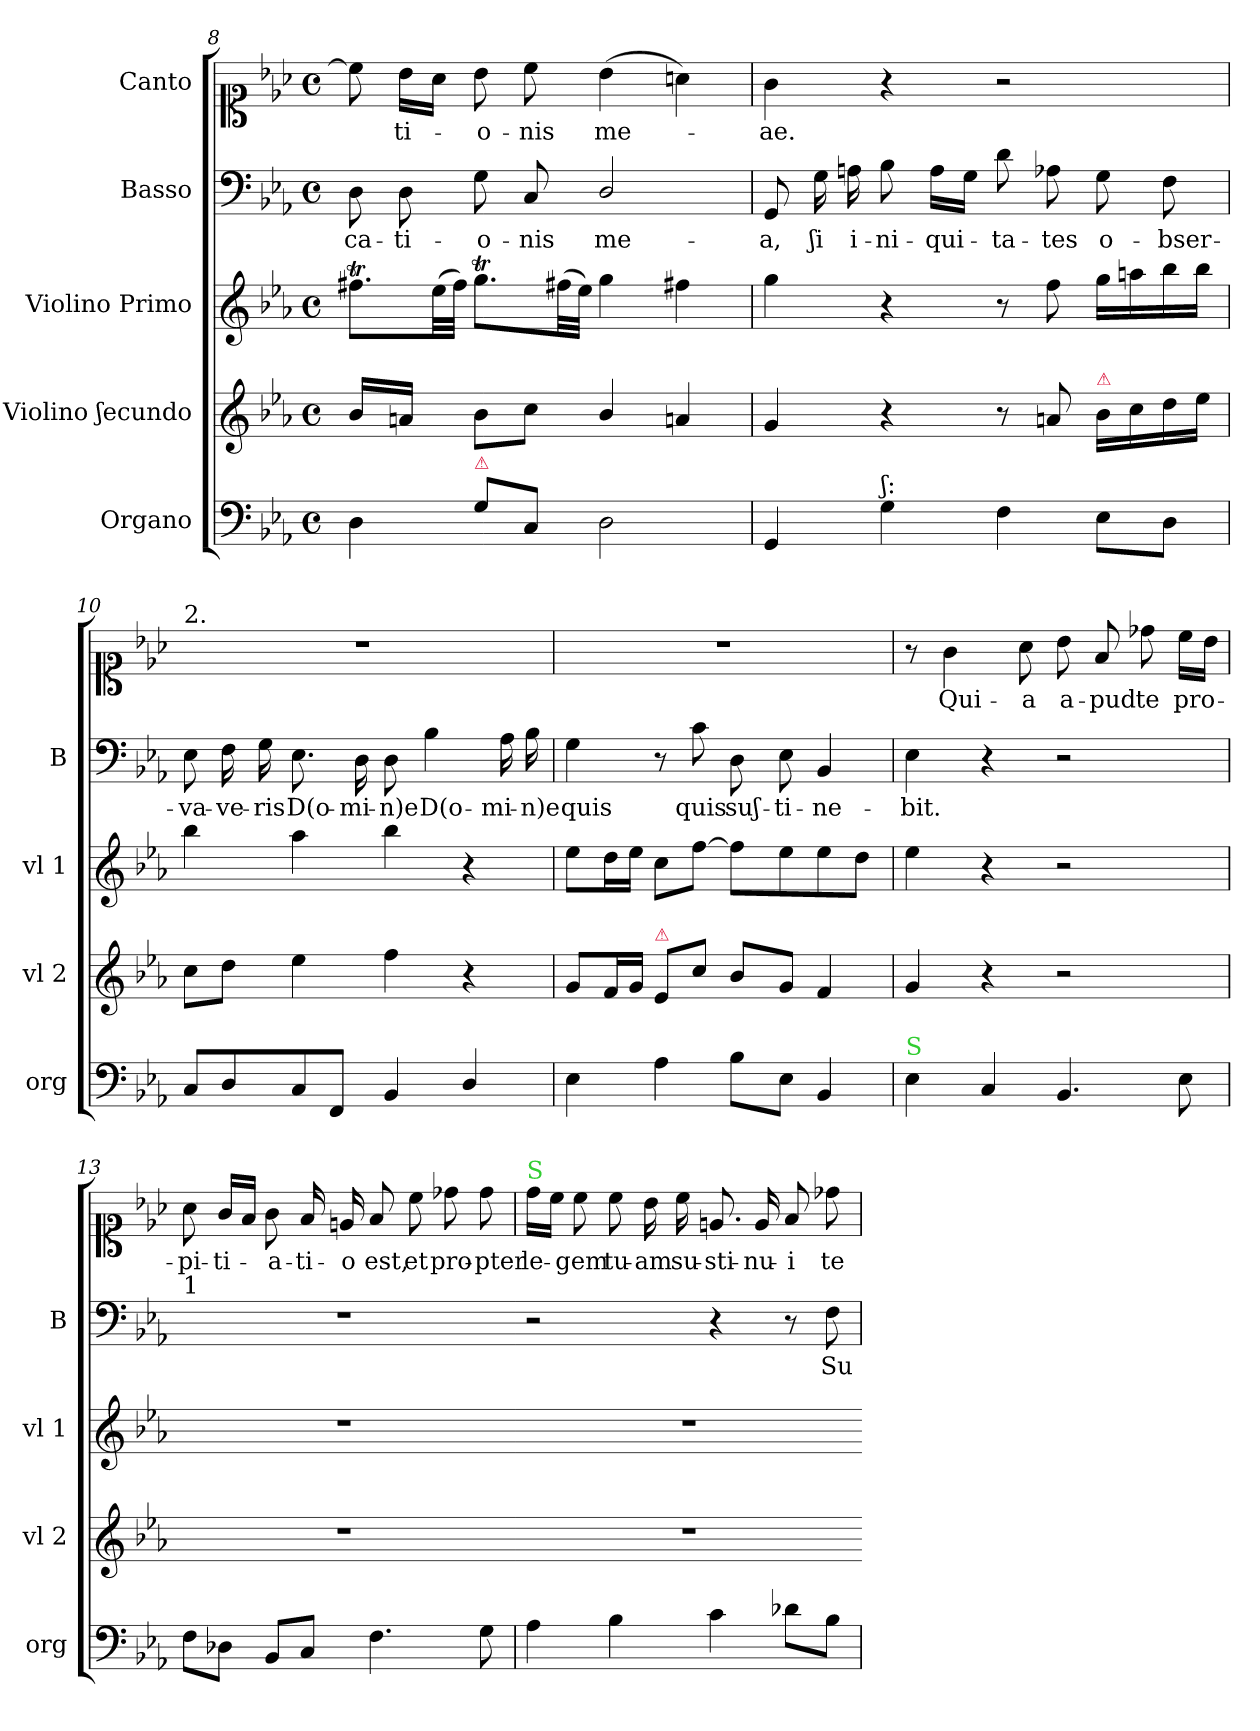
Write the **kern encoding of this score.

**kern	**kern	**kern	**kern	**text	**kern	**text
*part5	*part4	*part3	*part2	*part2	*part1	*part1
*staff5	*staff4	*staff3	*staff2	*staff2	*staff1	*staff1
*I"Organo	*I"Violino ʃecundo	*I"Violino Primo	*I"Basso	*	*I"Canto	*
*I'org	*I'vl 2	*I'vl 1	*I'B	*	*	*
*clefF4	*clefG2	*clefG2	*clefF4	*	*clefC1	*
*k[b-e-a-]	*k[b-e-a-]	*k[b-e-a-]	*k[b-e-a-]	*	*k[b-e-a-]	*
*M4/4	*M4/4	*M4/4	*M4/4	*	*M4/4	*
*met(c)	*met(c)	*met(c)	*met(c)	*	*met(c)	*
=8	=8	=8	=8	=8	=8	=8
!	!LO:N:vis=16	!	!	!	!	!
4D\	8b-/LL	8.ff#Xt\L	8D\	-ca-	8cc\]	.
!	!LO:N:vis=16	!	!	!	!	!
.	8an/JJ	.	8D\	-ti-	16b-\LL	-ti-
.	.	(32ee-\LL	.	.	16a-\JJ	.
.	.	32ff#\JJJ)	.	.	.	.
!LO:TX:a:color=crimson:t=⚠	!	!	!	!	!	!
8G\L	8b-\L	8.ggt\L	8G\	-o-	8b-\	-o-
8C/J	8cc\J	.	8C/	-nis	8cc\	-nis
.	.	(32ff#X\LL	.	.	.	.
.	.	32ee-\JJJ)	.	.	.	.
2D\	4b-/	4gg\	2D/	me-	(4b-\	me-
.	4an/	4ff#X\	.	.	4an\)	.
=9	=9	=9	=9	=9	=9	=9
4GG/	4g/	4gg\	8GG/	-a,	4g\	-ae.
.	.	.	16G\	ʃi	.	.
.	.	.	16An\	i-	.	.
!LO:TX:a:t=ʃ&colon;	!	!	!	!	!	!
4G\	4r	4r	8B-\	-ni-	4r	.
.	.	.	16A\LL	-qui-	.	.
.	.	.	16G\JJ	.	.	.
4F\	8r	8r	8d\	-ta-	2r	.
.	8an/	8ff\	8A-X\	-tes	.	.
!	!LO:TX:a:color=crimson:t=⚠	!	!	!	!	!
8E-\L	16b-\LL	16gg\LL	8G\	o-	.	.
.	16cc\	16aan\	.	.	.	.
8D\J	16dd\	16bb-\	8F\	-bser-	.	.
.	16ee-\JJ	16bb-\JJ	.	.	.	.
=10	=10	=10	=10	=10	=10	=10
!	!	!	!	!	!LO:TX:a:t=2.	!
8C/L	8cc\L	4bb-\	8E-\	-va-	1r	.
8D/	8dd\J	.	16F\	-ve-	.	.
.	.	.	16G\	-ris	.	.
8C/	4ee-\	4aa-\	8.E-\	D(o-	.	.
8FF/J	.	.	.	.	.	.
.	.	.	16D\	-mi-	.	.
4BB-/	4ff\	4bb-\	8D\	-n)e	.	.
!	!	!	!	!LO:LY:i	!	!
.	.	.	4B-\	D(o-	.	.
4D/	4r	4r	.	.	.	.
!	!	!	!	!LO:LY:i	!	!
.	.	.	16A-\	-mi-	.	.
!	!	!	!	!LO:LY:i	!	!
.	.	.	16B-\	-n)e	.	.
=11	=11	=11	=11	=11	=11	=11
4E-\	8g/L	8ee-\L	4G\	quis	1r	.
.	16f/L	16dd\L	.	.	.	.
.	16g/JJ	16ee-\JJ	.	.	.	.
!	!LO:TX:a:color=crimson:t=⚠	!	!	!	!	!
4A-\	8e-/L	8cc\L	8r	.	.	.
!	!	!	!	!LO:LY:i	!	!
.	8cc\J	[8ff\J	8c\	quis	.	.
8B-\L	8b-/L	8ff\L]	8D\	suʃ-	.	.
8E-\J	8g/J	8ee-\	8E-\	-ti-	.	.
4BB-/	4f/	8ee-\	4BB-/	-ne-	.	.
.	.	8dd\J	.	.	.	.
=12	=12	=12	=12	=12	=12	=12
4E-\	4g/	4ee-\	4E-\	-bit.	8r	.
.	.	.	.	.	4g\	Qui-
4C/	4r	4r	4r	.	.	.
.	.	.	.	.	8a-\	-a
4.BB-/	2r	2r	2r	.	8b-\	a-
.	.	.	.	.	8f/	-pud
.	.	.	.	.	8dd-X\	te
8E-\	.	.	.	.	16cc\LL	pro-
.	.	.	.	.	16b-\JJ	.
!LO:TX:a:color=limegreen:t=S	!	!	!	!	!	!
=13	=13	=13	=13	=13	=13	=13
!	!	!	!LO:TX:a:t=1	!	!	!
8F\L	1r	1r	1r	.	8a-\	-pi-
8D-X\J	.	.	.	.	16g/LL	-ti-
.	.	.	.	.	16f/JJ	.
8BB-/L	.	.	.	.	8g\	-a-
8C/J	.	.	.	.	16f/	-ti-
.	.	.	.	.	16en/	-o
4.F\	.	.	.	.	8f/	est,
.	.	.	.	.	8cc\	et
.	.	.	.	.	8dd-X\	pro-
8G\	.	.	.	.	8dd-\	-pter
=14	=14	=14	=14-	=14	=14	=14
!	!	!	!	!	!LO:TX:a:color=limegreen:t=S	!
4A-\	1r	1r	2r	.	16dd\LL	le-
.	.	.	.	.	16cc\JJ	.
.	.	.	.	.	8cc\	-gem
4B-\	.	.	.	.	8cc\	tu-
.	.	.	.	.	16b-\	-am
.	.	.	.	.	16cc\	su-
4c\	.	.	4r	.	8.en/	-sti-
.	.	.	.	.	16e/	-nu-
8d-X\L	.	.	8r	.	8f/	-i
8B-\J	.	.	8F\	Su-	8dd-X\	te
=	=	=-	=	=	=	=
*-	*-	*-	*-	*-	*-	*-
